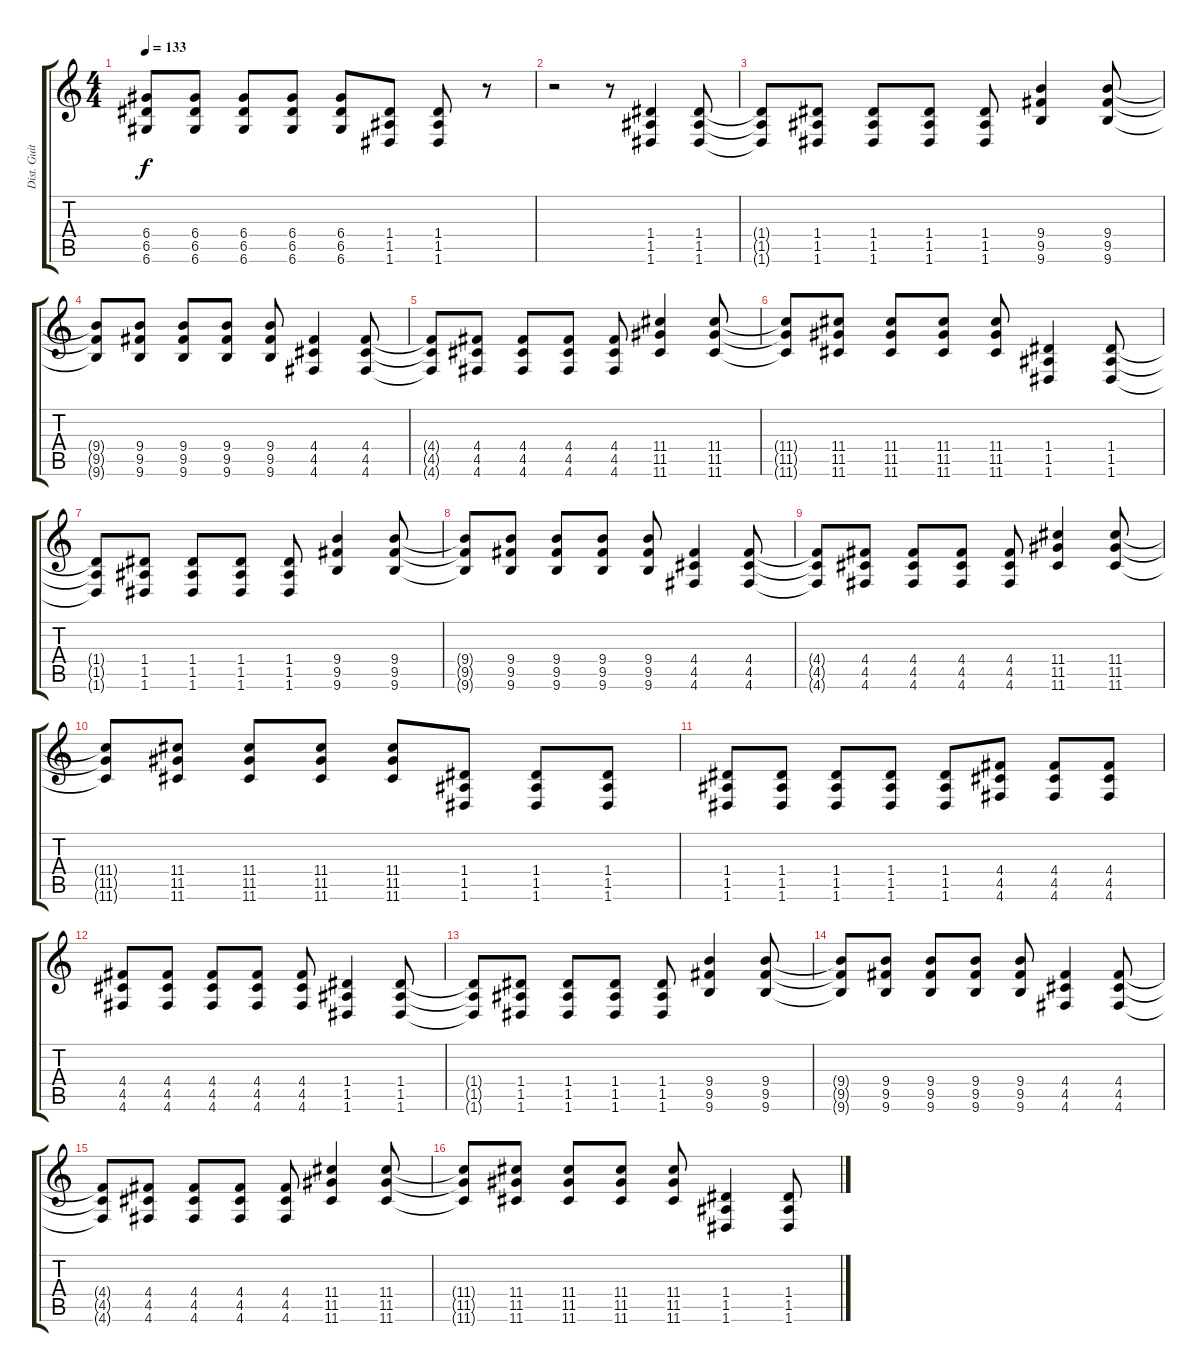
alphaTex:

\track ("Dist. Guitar 2" "Dist. Guit") {instrument distortionguitar}
\staff {score tabs}
\tuning (E4 B3 G3 D3 A2 D2) {hide}
\ts (4 4)
\tempo 133
\clef g2
\ks c
(6.4 6.5 6.6).8{dy f} (6.4 6.5 6.6).8 (6.4 6.5 6.6).8 (6.4 6.5 6.6).8 (6.4 6.5 6.6).8 (1.4 1.5 1.6).8 (1.4 1.5 1.6).8 r.8 |
r.2 r.8 (1.4 1.5 1.6).4 (1.4 1.5 1.6).8 |
(1.4{t} 1.5{t} 1.6{t}).8 (1.4 1.5 1.6).8 (1.4 1.5 1.6).8 (1.4 1.5 1.6).8 (1.4 1.5 1.6).8 (9.4 9.5 9.6).4 (9.4 9.5 9.6).8 |
(9.4{t} 9.5{t} 9.6{t}).8 (9.4 9.5 9.6).8 (9.4 9.5 9.6).8 (9.4 9.5 9.6).8 (9.4 9.5 9.6).8 (4.4 4.5 4.6).4 (4.4 4.5 4.6).8 |
(4.4{t} 4.5{t} 4.6{t}).8 (4.4 4.5 4.6).8 (4.4 4.5 4.6).8 (4.4 4.5 4.6).8 (4.4 4.5 4.6).8 (11.4 11.5 11.6).4 (11.4 11.5 11.6).8 |
(11.4{t} 11.5{t} 11.6{t}).8 (11.4 11.5 11.6).8 (11.4 11.5 11.6).8 (11.4 11.5 11.6).8 (11.4 11.5 11.6).8 (1.4 1.5 1.6).4 (1.4 1.5 1.6).8 |
(1.4{t} 1.5{t} 1.6{t}).8 (1.4 1.5 1.6).8 (1.4 1.5 1.6).8 (1.4 1.5 1.6).8 (1.4 1.5 1.6).8 (9.4 9.5 9.6).4 (9.4 9.5 9.6).8 |
(9.4{t} 9.5{t} 9.6{t}).8 (9.4 9.5 9.6).8 (9.4 9.5 9.6).8 (9.4 9.5 9.6).8 (9.4 9.5 9.6).8 (4.4 4.5 4.6).4 (4.4 4.5 4.6).8 |
(4.4{t} 4.5{t} 4.6{t}).8 (4.4 4.5 4.6).8 (4.4 4.5 4.6).8 (4.4 4.5 4.6).8 (4.4 4.5 4.6).8 (11.4 11.5 11.6).4 (11.4 11.5 11.6).8 |
(11.4{t} 11.5{t} 11.6{t}).8 (11.4 11.5 11.6).8 (11.4 11.5 11.6).8 (11.4 11.5 11.6).8 (11.4 11.5 11.6).8 (1.4 1.5 1.6).8 (1.4 1.5 1.6).8 (1.4 1.5 1.6).8 |
(1.4 1.5 1.6).8 (1.4 1.5 1.6).8 (1.4 1.5 1.6).8 (1.4 1.5 1.6).8 (1.4 1.5 1.6).8 (4.4 4.5 4.6).8 (4.4 4.5 4.6).8 (4.4 4.5 4.6).8 |
(4.4 4.5 4.6).8 (4.4 4.5 4.6).8 (4.4 4.5 4.6).8 (4.4 4.5 4.6).8 (4.4 4.5 4.6).8 (1.4 1.5 1.6).4 (1.4 1.5 1.6).8 |
(1.4{t} 1.5{t} 1.6{t}).8 (1.4 1.5 1.6).8 (1.4 1.5 1.6).8 (1.4 1.5 1.6).8 (1.4 1.5 1.6).8 (9.4 9.5 9.6).4 (9.4 9.5 9.6).8 |
(9.4{t} 9.5{t} 9.6{t}).8 (9.4 9.5 9.6).8 (9.4 9.5 9.6).8 (9.4 9.5 9.6).8 (9.4 9.5 9.6).8 (4.4 4.5 4.6).4 (4.4 4.5 4.6).8 |
(4.4{t} 4.5{t} 4.6{t}).8 (4.4 4.5 4.6).8 (4.4 4.5 4.6).8 (4.4 4.5 4.6).8 (4.4 4.5 4.6).8 (11.4 11.5 11.6).4 (11.4 11.5 11.6).8 |
(11.4{t} 11.5{t} 11.6{t}).8 (11.4 11.5 11.6).8 (11.4 11.5 11.6).8 (11.4 11.5 11.6).8 (11.4 11.5 11.6).8 (1.4 1.5 1.6).4 (1.4 1.5 1.6).8
